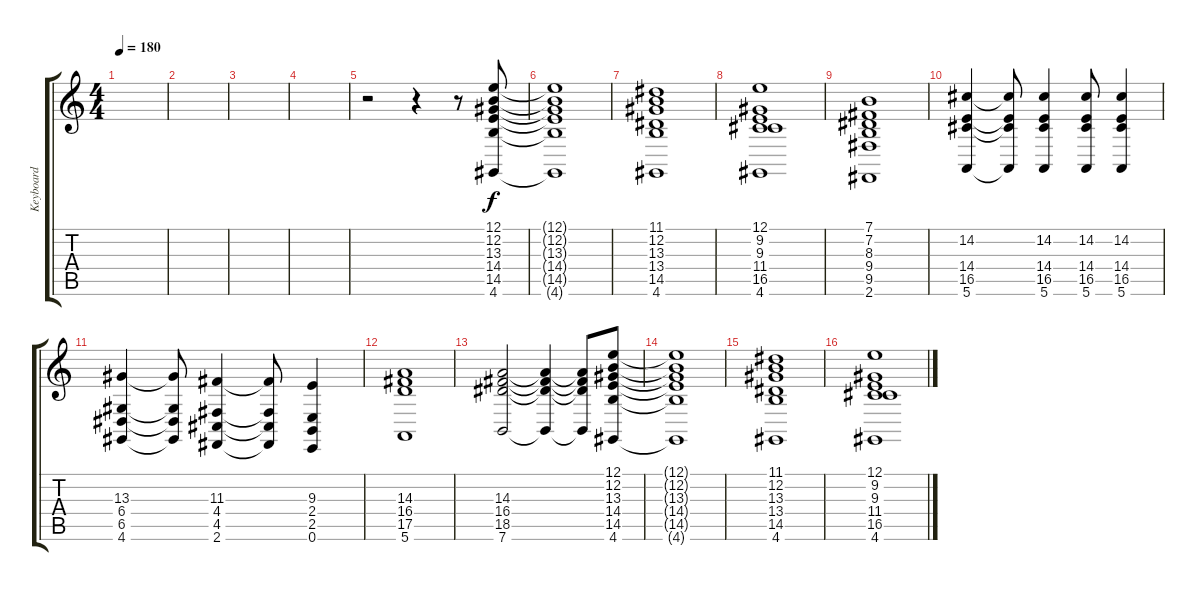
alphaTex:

\track ("Keyboard" "Keyboard") {instrument fx2soundtrack}
\staff {score tabs}
\tuning (E4 B3 G3 D3 A2 E2) {hide}
\ts (4 4)
\tempo 180
\clef g2
\ks c
|
|
|
|
r.2 r.4 r.8 (12.1 12.2 13.3 14.4 14.5 4.6).8 |
\section ("" "")
(12.1{t} 12.2{t} 13.3{t} 14.4{t} 14.5{t} 4.6{t}).1 |
(11.1 12.2 13.3 13.4 14.5 4.6).1 |
(12.1 9.2 9.3 11.4 16.5 4.6).1 |
(7.1 7.2 8.3 9.4 9.5 2.6).1 |
(14.2 14.4 16.5 5.6).4 (14.2{t} 14.4{t} 16.5{t} 5.6{t}).8 (14.2 14.4 16.5 5.6).4 (14.2 14.4 16.5 5.6).8 (14.2 14.4 16.5 5.6).4 |
(13.3 6.4 6.5 4.6).4 (13.3{t} 6.4{t} 6.5{t} 4.6{t}).8 (11.3 4.4 4.5 2.6).4 (11.3{t} 4.4{t} 4.5{t} 2.6{t}).8 (9.3 2.4 2.5 0.6).4 |
(14.3 16.4 17.5 5.6).1 |
(14.3 16.4 18.5 7.6).2 (14.3{t} 16.4{t} 18.5{t} 7.6{t}).4 (14.3{t} 16.4{t} 18.5{t} 7.6{t}).8 (12.1 12.2 13.3 14.4 14.5 4.6).8 |
(12.1{t} 12.2{t} 13.3{t} 14.4{t} 14.5{t} 4.6{t}).1 |
(11.1 12.2 13.3 13.4 14.5 4.6).1 |
(12.1 9.2 9.3 11.4 16.5 4.6).1
